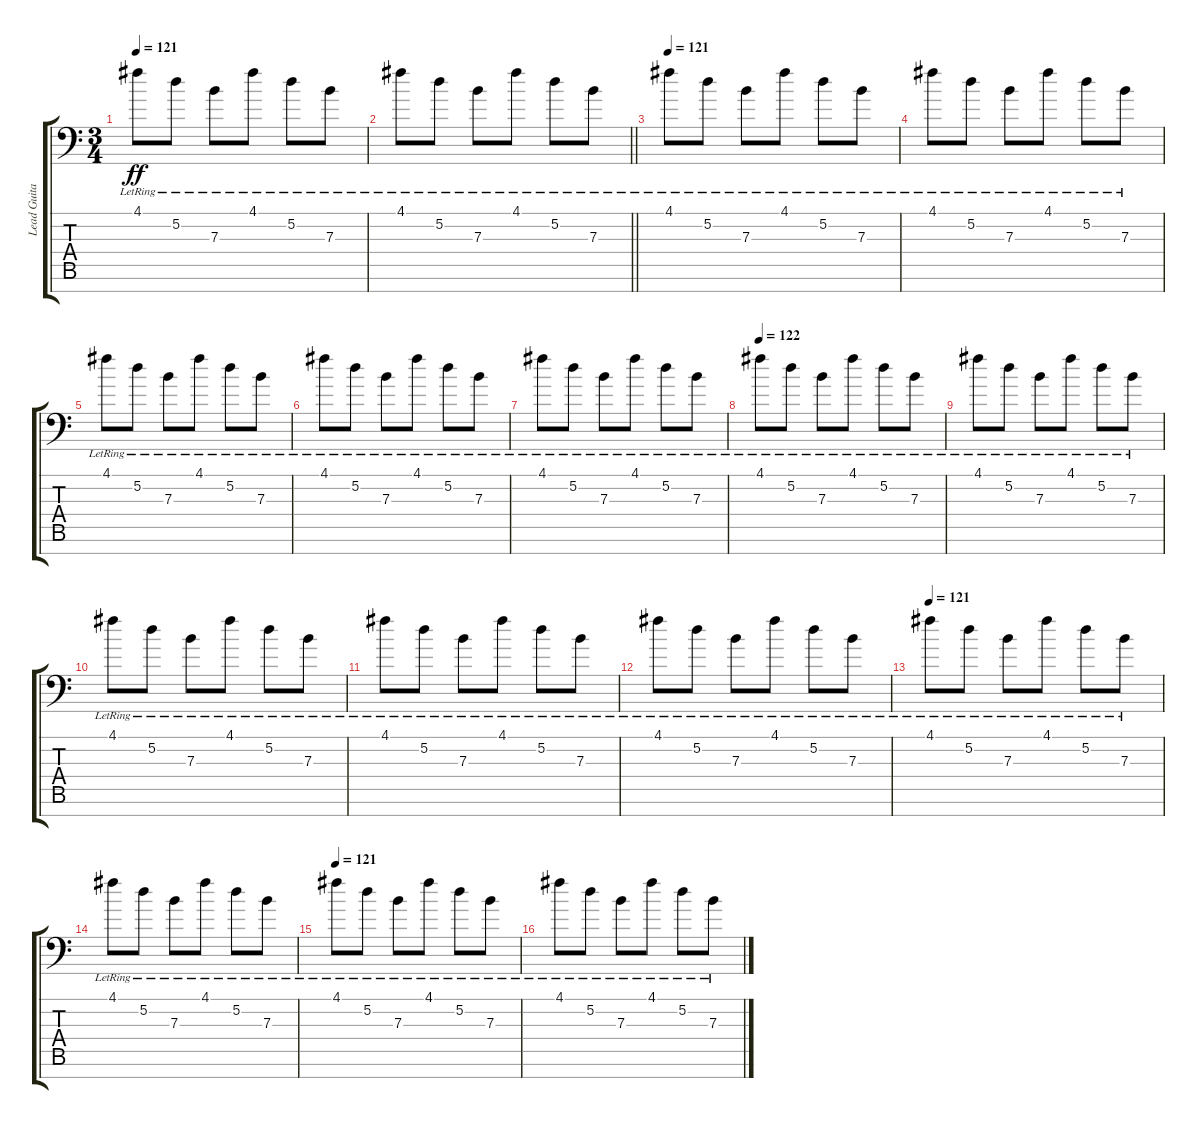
\track ("Lead Guitar #3 / Delay" "Lead Guita") {instrument electricguitarjazz}
\staff {score tabs}
\tuning (D4 A3 E3 D3 A2 E2 A1) {hide}
\ts (3 4)
\tempo 121
\clef f4
\ks c
4.1{lr}.8{dy ff} 5.2{lr}.8 7.3{lr}.8 4.1{lr}.8 5.2{lr}.8 7.3{lr}.8 |
\barLineRight lightlight
4.1{lr}.8 5.2{lr}.8 7.3{lr}.8 4.1{lr}.8 5.2{lr}.8 7.3{lr}.8 |
\section ("" "")
\tempo 121
4.1{lr}.8 5.2{lr}.8 7.3{lr}.8 4.1{lr}.8 5.2{lr}.8 7.3{lr}.8 |
4.1{lr}.8 5.2{lr}.8 7.3{lr}.8 4.1{lr}.8 5.2{lr}.8 7.3{lr}.8 |
4.1{lr}.8 5.2{lr}.8 7.3{lr}.8 4.1{lr}.8 5.2{lr}.8 7.3{lr}.8 |
4.1{lr}.8 5.2{lr}.8 7.3{lr}.8 4.1{lr}.8 5.2{lr}.8 7.3{lr}.8 |
4.1{lr}.8 5.2{lr}.8 7.3{lr}.8 4.1{lr}.8 5.2{lr}.8 7.3{lr}.8 |
\tempo 122
4.1{lr}.8 5.2{lr}.8 7.3{lr}.8 4.1{lr}.8 5.2{lr}.8 7.3{lr}.8 |
4.1{lr}.8 5.2{lr}.8 7.3{lr}.8 4.1{lr}.8 5.2{lr}.8 7.3{lr}.8 |
4.1{lr}.8 5.2{lr}.8 7.3{lr}.8 4.1{lr}.8 5.2{lr}.8 7.3{lr}.8 |
4.1{lr}.8 5.2{lr}.8 7.3{lr}.8 4.1{lr}.8 5.2{lr}.8 7.3{lr}.8 |
4.1{lr}.8 5.2{lr}.8 7.3{lr}.8 4.1{lr}.8 5.2{lr}.8 7.3{lr}.8 |
\tempo 121
4.1{lr}.8 5.2{lr}.8 7.3{lr}.8 4.1{lr}.8 5.2{lr}.8 7.3{lr}.8 |
4.1{lr}.8 5.2{lr}.8 7.3{lr}.8 4.1{lr}.8 5.2{lr}.8 7.3{lr}.8 |
\tempo 121
4.1{lr}.8 5.2{lr}.8 7.3{lr}.8 4.1{lr}.8 5.2{lr}.8 7.3{lr}.8 |
4.1{lr}.8 5.2{lr}.8 7.3{lr}.8 4.1{lr}.8 5.2{lr}.8 7.3{lr}.8
